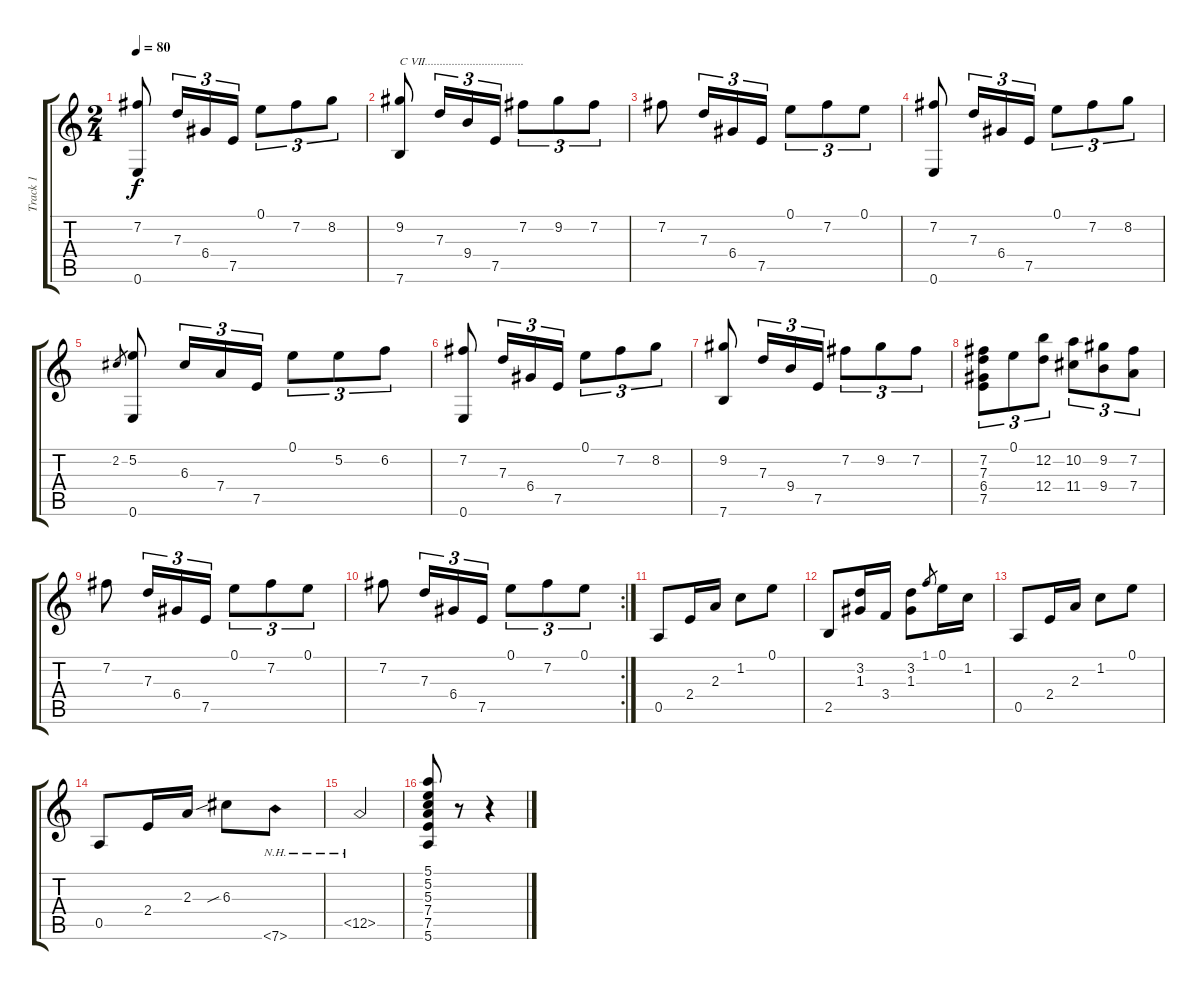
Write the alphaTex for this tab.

\track ("Track 1" "Track 1") {instrument acousticguitarnylon}
\staff {score tabs}
\tuning (E4 B3 G3 D3 A2 E2) {hide}
\ts (2 4)
\tempo 80
\clef g2
\ks c
(7.2 0.6).8{dy f} 7.3.16{tu (3 2)} 6.4.16{tu (3 2)} 7.5.16{tu (3 2)} 0.1.8{tu (3 2)} 7.2.8{tu (3 2)} 8.2.8{tu (3 2)} |
(9.2 7.6).8{txt "C VII................................."} 7.3.16{tu (3 2)} 9.4.16{tu (3 2)} 7.5.16{tu (3 2)} 7.2.8{tu (3 2)} 9.2.8{tu (3 2)} 7.2.8{tu (3 2)} |
7.2.8 7.3.16{tu (3 2)} 6.4.16{tu (3 2)} 7.5.16{tu (3 2)} 0.1.8{tu (3 2)} 7.2.8{tu (3 2)} 0.1.8{tu (3 2)} |
(7.2 0.6).8 7.3.16{tu (3 2)} 6.4.16{tu (3 2)} 7.5.16{tu (3 2)} 0.1.8{tu (3 2)} 7.2.8{tu (3 2)} 8.2.8{tu (3 2)} |
2.2.8{gr} (5.2 0.6).8 6.3.16{tu (3 2)} 7.4.16{tu (3 2)} 7.5.16{tu (3 2)} 0.1.8{tu (3 2)} 5.2.8{tu (3 2)} 6.2.8{tu (3 2)} |
(7.2 0.6).8 7.3.16{tu (3 2)} 6.4.16{tu (3 2)} 7.5.16{tu (3 2)} 0.1.8{tu (3 2)} 7.2.8{tu (3 2)} 8.2.8{tu (3 2)} |
(9.2 7.6).8 7.3.16{tu (3 2)} 9.4.16{tu (3 2)} 7.5.16{tu (3 2)} 7.2.8{tu (3 2)} 9.2.8{tu (3 2)} 7.2.8{tu (3 2)} |
(7.2 7.3 6.4 7.5).8{tu (3 2)} 0.1.8{tu (3 2)} (12.2 12.4).8{tu (3 2)} (10.2 11.4).8{tu (3 2)} (9.2 9.4).8{tu (3 2)} (7.2 7.4).8{tu (3 2)} |
7.2.8 7.3.16{tu (3 2)} 6.4.16{tu (3 2)} 7.5.16{tu (3 2)} 0.1.8{tu (3 2)} 7.2.8{tu (3 2)} 0.1.8{tu (3 2)} |
\rc 2
7.2.8 7.3.16{tu (3 2)} 6.4.16{tu (3 2)} 7.5.16{tu (3 2)} 0.1.8{tu (3 2)} 7.2.8{tu (3 2)} 0.1.8{tu (3 2)} |
0.5.8 2.4.16 2.3.16 1.2.8 0.1.8 |
2.5.8 (3.2 1.3).16 3.4.16 (3.2 1.3).8 1.1.8{gr} 0.1.16 1.2.16 |
0.5.8 2.4.16 2.3.16 1.2.8 0.1.8 |
0.5.8 2.4.16 2.3.16 6.3{sib}.8 7.6{nh}.8 |
12.5{nh}.2 |
(5.1 5.2 5.3 7.4 7.5 5.6).8 r.8 r.4
